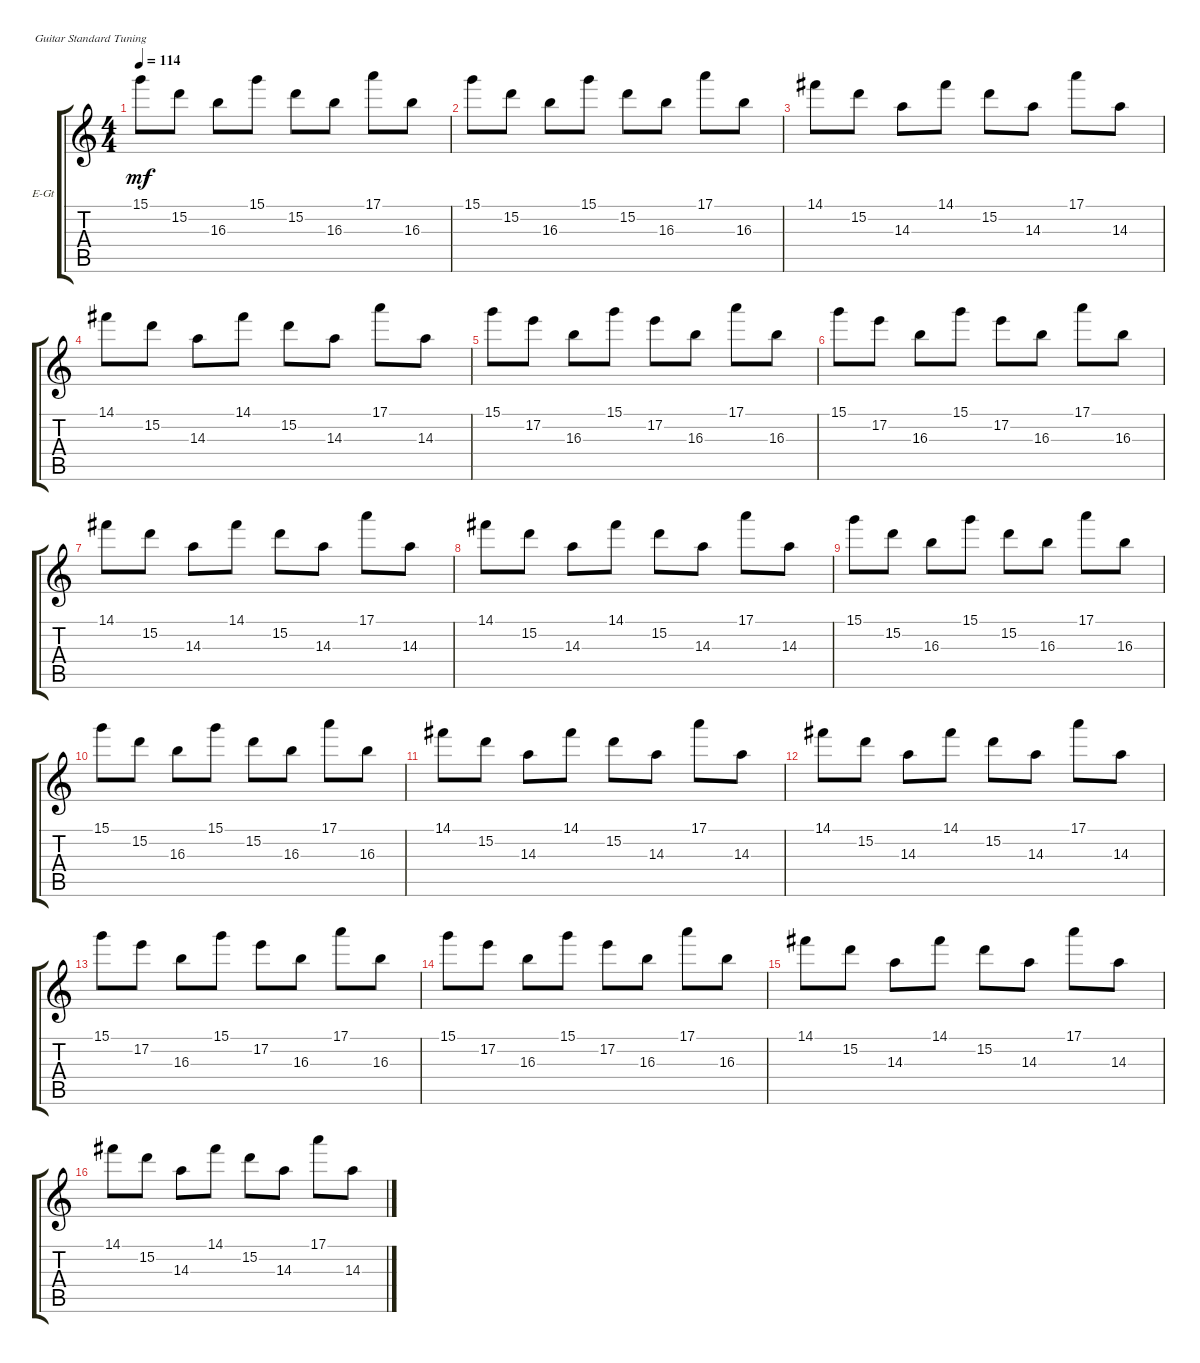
\defaultSystemsLayout 4
\bracketExtendMode groupsimilarinstruments
\firstSystemTrackNameOrientation horizontal
\otherSystemsTrackNameOrientation horizontal
\track ("Г. Каспарян (OVERDRIVE)" "E-Gt") {instrument overdrivenguitar}
\staff {score tabs}
\tuning (E4 B3 G3 D3 A2 E2)
\ts (4 4)
\tempo 114
\clef g2
\ks c
15.1.8{dy mf} 15.2.8 16.3.8 15.1.8 15.2.8 16.3.8 17.1.8 16.3.8 |
15.1.8 15.2.8 16.3.8 15.1.8 15.2.8 16.3.8 17.1.8 16.3.8 |
14.1.8 15.2.8 14.3.8 14.1.8 15.2.8 14.3.8 17.1.8 14.3.8 |
14.1.8 15.2.8 14.3.8 14.1.8 15.2.8 14.3.8 17.1.8 14.3.8 |
15.1.8 17.2.8 16.3.8 15.1.8 17.2.8 16.3.8 17.1.8 16.3.8 |
15.1.8 17.2.8 16.3.8 15.1.8 17.2.8 16.3.8 17.1.8 16.3.8 |
14.1.8 15.2.8 14.3.8 14.1.8 15.2.8 14.3.8 17.1.8 14.3.8 |
14.1.8 15.2.8 14.3.8 14.1.8 15.2.8 14.3.8 17.1.8 14.3.8 |
15.1.8 15.2.8 16.3.8 15.1.8 15.2.8 16.3.8 17.1.8 16.3.8 |
15.1.8 15.2.8 16.3.8 15.1.8 15.2.8 16.3.8 17.1.8 16.3.8 |
14.1.8 15.2.8 14.3.8 14.1.8 15.2.8 14.3.8 17.1.8 14.3.8 |
14.1.8 15.2.8 14.3.8 14.1.8 15.2.8 14.3.8 17.1.8 14.3.8 |
15.1.8 17.2.8 16.3.8 15.1.8 17.2.8 16.3.8 17.1.8 16.3.8 |
15.1.8 17.2.8 16.3.8 15.1.8 17.2.8 16.3.8 17.1.8 16.3.8 |
14.1.8 15.2.8 14.3.8 14.1.8 15.2.8 14.3.8 17.1.8 14.3.8 |
14.1.8 15.2.8 14.3.8 14.1.8 15.2.8 14.3.8 17.1.8 14.3.8
